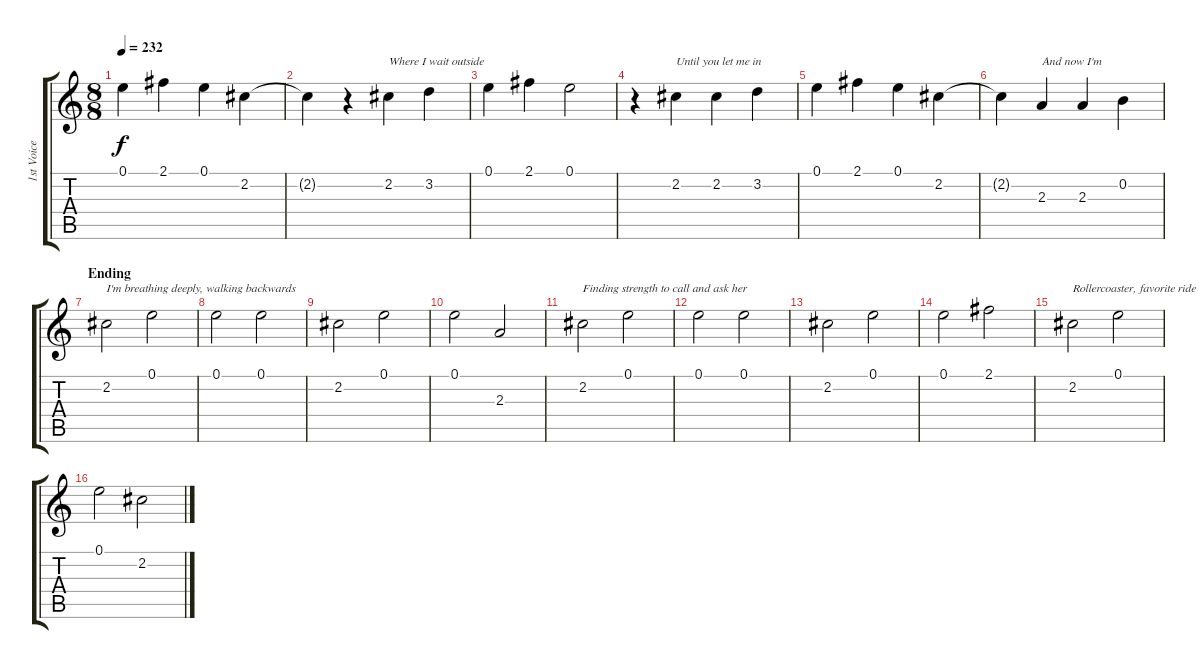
\track ("1st Voice (Mark)" "1st Voice ") {instrument electricguitarjazz}
\staff {score tabs}
\tuning (E4 B3 G3 D3 A2 E2) {hide}
\ts (8 8)
\tempo 232
\clef g2
\ks c
0.1.4{dy f} 2.1.4 0.1.4 2.2.4 |
2.2{t}.4 r.4 2.2.4{txt "Where I wait outside"} 3.2.4 |
0.1.4 2.1.4 0.1.2 |
r.4 2.2.4{txt "Until you let me in"} 2.2.4 3.2.4 |
0.1.4 2.1.4 0.1.4 2.2.4 |
2.2{t}.4 2.3.4{txt "And now I'm"} 2.3.4 0.2.4 |
\section ("" "Ending")
2.2.2{txt "I'm breathing deeply, walking backwards"} 0.1.2 |
0.1.2 0.1.2 |
2.2.2 0.1.2 |
0.1.2 2.3.2 |
2.2.2{txt "Finding strength to call and ask her"} 0.1.2 |
0.1.2 0.1.2 |
2.2.2 0.1.2 |
0.1.2 2.1.2 |
2.2.2{txt "Rollercoaster, favorite ride"} 0.1.2 |
0.1.2 2.2.2
